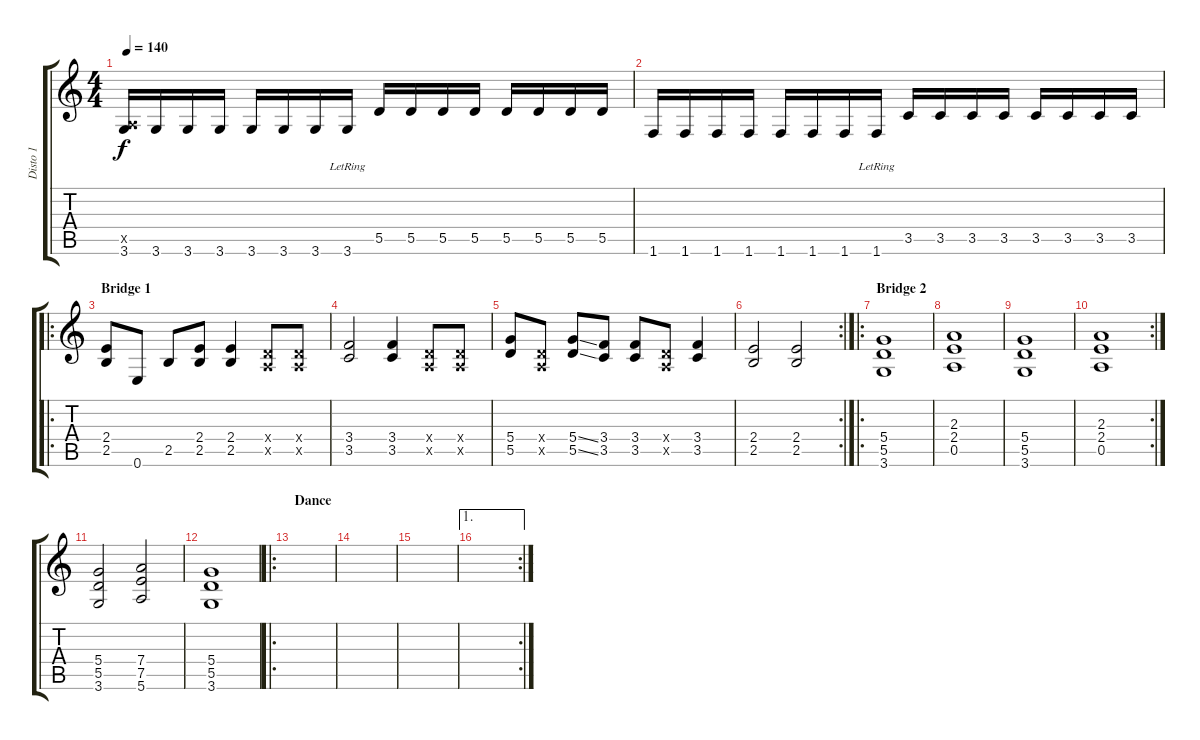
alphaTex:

\track ("Disto 1" "Disto 1") {instrument distortionguitar}
\staff {score tabs}
\tuning (E4 B3 G3 D3 A2 E2) {hide}
\ts (4 4)
\tempo 140
\clef g2
\ks c
(0.5{x} 3.6).16{dy f} 3.6.16 3.6.16 3.6.16 3.6.16 3.6.16 3.6.16 3.6{lr}.16 5.5.16 5.5.16 5.5.16 5.5.16 5.5.16 5.5.16 5.5.16 5.5.16 |
1.6.16 1.6.16 1.6.16 1.6.16 1.6.16 1.6.16 1.6.16 1.6{lr}.16 3.5.16 3.5.16 3.5.16 3.5.16 3.5.16 3.5.16 3.5.16 3.5.16 |
\ro
\section ("" "Bridge 1")
(2.4 2.5).8{volume 13 balance 6} 0.6.8 2.5.8 (2.4 2.5).8 (2.4 2.5).4 (0.4{x} 0.5{x}).8 (0.4{x} 0.5{x}).8 |
(3.4 3.5).2 (3.4 3.5).4 (0.4{x} 0.5{x}).8 (0.4{x} 0.5{x}).8 |
(5.4 5.5).8 (0.4{x} 0.5{x}).8 (5.4{ss} 5.5{ss}).8 (3.4 3.5).8 (3.4 3.5).8 (0.4{x} 0.5{x}).8 (3.4 3.5).4 |
\rc 2
(2.4 2.5).2 (2.4 2.5).2 |
\ro
\section ("" "Bridge 2")
(5.4 5.5 3.6).1 |
(2.3 2.4 0.5).1 |
(5.4 5.5 3.6).1 |
\rc 2
(2.3 2.4 0.5).1 |
(5.4 5.5 3.6).2 (7.4 7.5 5.6).2 |
(5.4 5.5 3.6).1 |
\ro
\section ("" "Dance")
|
|
|
\ae 1
\rc 2
